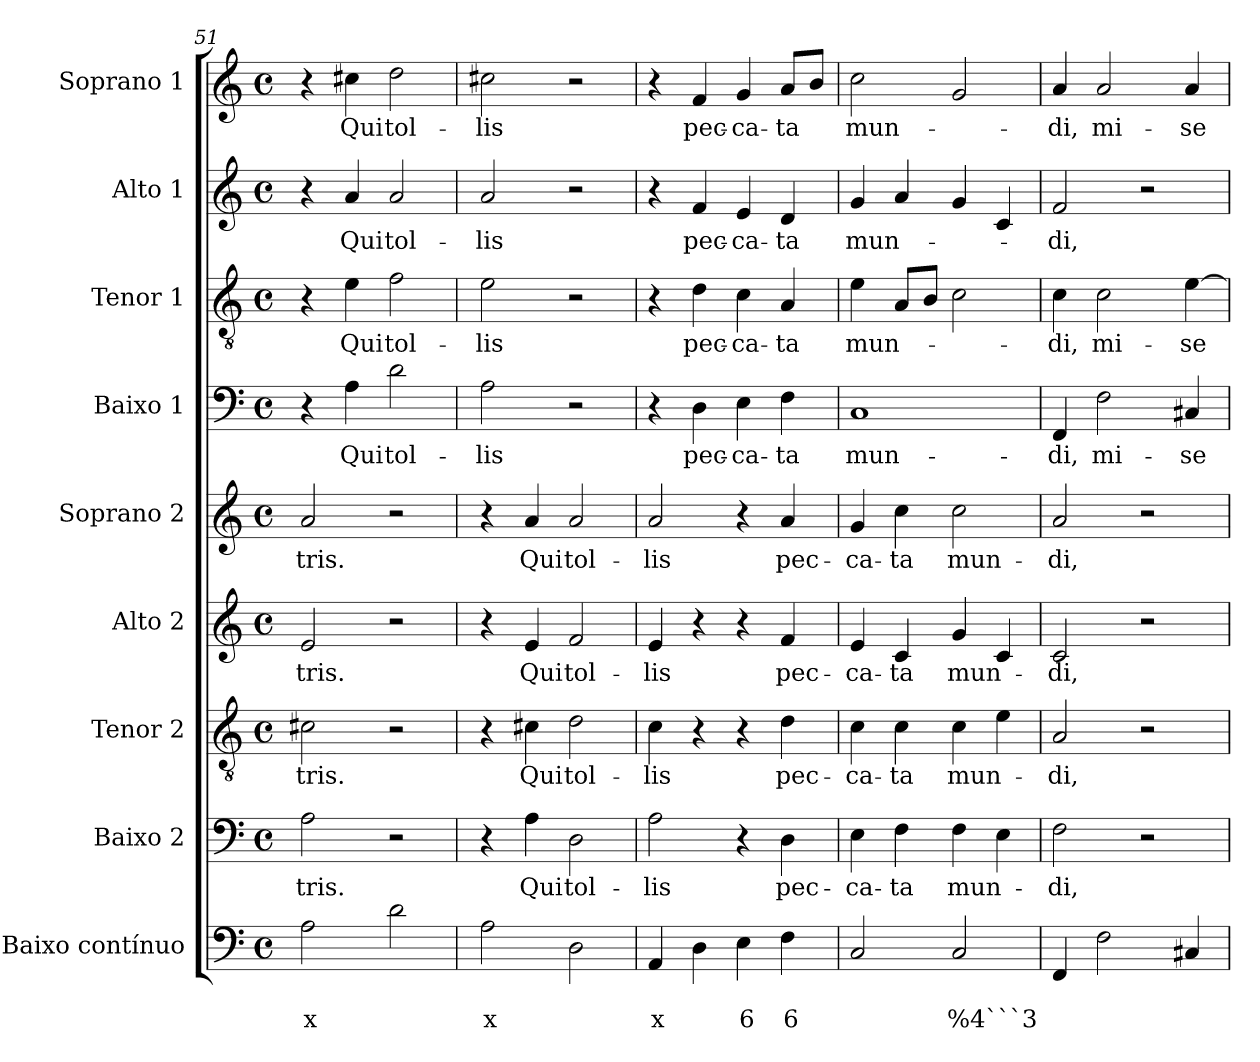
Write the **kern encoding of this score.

**kern	**text	**text	**kern	**text	**kern	**text	**kern	**text	**kern	**text	**kern	**text	**kern	**text	**kern	**text	**kern	**text
*part9	*part9	*part9	*part8	*part8	*part7	*part7	*part6	*part6	*part5	*part5	*part4	*part4	*part3	*part3	*part2	*part2	*part1	*part1
*staff9	*staff9	*staff9	*staff8	*staff8	*staff7	*staff7	*staff6	*staff6	*staff5	*staff5	*staff4	*staff4	*staff3	*staff3	*staff2	*staff2	*staff1	*staff1
*I"Baixo contínuo	*	*	*I"Baixo 2	*	*I"Tenor 2	*	*I"Alto 2	*	*I"Soprano 2	*	*I"Baixo 1	*	*I"Tenor 1	*	*I"Alto 1	*	*I"Soprano 1	*
*I'BC	*	*	*I'B 2	*	*I'T 2	*	*I'A 2	*	*I'S 2	*	*I'B 1	*	*I'T 1	*	*I'A 1	*	*I'S 1	*
*clefF4	*	*	*clefF4	*	*clefGv2	*	*clefG2	*	*clefG2	*	*clefF4	*	*clefGv2	*	*clefG2	*	*clefG2	*
*k[]	*	*	*k[]	*	*k[]	*	*k[]	*	*k[]	*	*k[]	*	*k[]	*	*k[]	*	*k[]	*
*C:	*	*	*C:	*	*C:	*	*C:	*	*C:	*	*C:	*	*C:	*	*C:	*	*C:	*
*M4/4	*	*	*M4/4	*	*M4/4	*	*M4/4	*	*M4/4	*	*M4/4	*	*M4/4	*	*M4/4	*	*M4/4	*
*met(c)	*	*	*met(c)	*	*met(c)	*	*met(c)	*	*met(c)	*	*met(c)	*	*met(c)	*	*met(c)	*	*met(c)	*
=51	=51	=51	=51	=51	=51	=51	=51	=51	=51	=51	=51	=51	=51	=51	=51	=51	=51	=51
!	!	!LO:LY:b	!	!LO:LY:b	!	!LO:LY:b	!	!LO:LY:b	!	!LO:LY:b	!	!	!	!	!	!	!	!
2A\	.	x	2A\	-tris.	2c#X\	-tris.	2e/	-tris.	2a/	-tris.	4r	.	4r	.	4r	.	4r	.
!	!	!	!	!	!	!	!	!	!	!	!	!LO:LY:b	!	!LO:LY:b	!	!LO:LY:b	!	!LO:LY:b
.	.	.	.	.	.	.	.	.	.	.	4A\	Qui	4e\	Qui	4a/	Qui	4cc#X\	Qui
!	!	!	!	!	!	!	!	!	!	!	!	!LO:LY:b	!	!LO:LY:b	!	!LO:LY:b	!	!LO:LY:b
2d\	.	.	2r	.	2r	.	2r	.	2r	.	2d\	tol-	2f\	tol-	2a/	tol-	2dd\	tol-
=52	=52	=52	=52	=52	=52	=52	=52	=52	=52	=52	=52	=52	=52	=52	=52	=52	=52	=52
!	!	!LO:LY:b	!	!	!	!	!	!	!	!	!	!LO:LY:b	!	!LO:LY:b	!	!LO:LY:b	!	!LO:LY:b
2A\	.	x	4r	.	4r	.	4r	.	4r	.	2A\	-lis	2e\	-lis	2a/	-lis	2cc#X\	-lis
!	!	!	!	!LO:LY:b	!	!LO:LY:b	!	!LO:LY:b	!	!LO:LY:b	!	!	!	!	!	!	!	!
.	.	.	4A\	Qui	4c#X\	Qui	4e/	Qui	4a/	Qui	.	.	.	.	.	.	.	.
!	!	!	!	!LO:LY:b	!	!LO:LY:b	!	!LO:LY:b	!	!LO:LY:b	!	!	!	!	!	!	!	!
2D\	.	.	2D\	tol-	2d\	tol-	2f/	tol-	2a/	tol-	2r	.	2r	.	2r	.	2r	.
=53	=53	=53	=53	=53	=53	=53	=53	=53	=53	=53	=53	=53	=53	=53	=53	=53	=53	=53
!	!	!LO:LY:b	!	!LO:LY:b	!	!LO:LY:b	!	!LO:LY:b	!	!LO:LY:b	!	!	!	!	!	!	!	!
4AA/	.	x	2A\	-lis	4c\	-lis	4e/	-lis	2a/	-lis	4r	.	4r	.	4r	.	4r	.
!	!	!	!	!	!	!	!	!	!	!	!	!LO:LY:b	!	!LO:LY:b	!	!LO:LY:b	!	!LO:LY:b
4D\	.	.	.	.	4r	.	4r	.	.	.	4D\	pec-	4d\	pec-	4f/	pec-	4f/	pec-
!	!	!LO:LY:b	!	!	!	!	!	!	!	!	!	!LO:LY:b	!	!LO:LY:b	!	!LO:LY:b	!	!LO:LY:b
4E\	.	6	4r	.	4r	.	4r	.	4r	.	4E\	-ca-	4c\	-ca-	4e/	-ca-	4g/	-ca-
!	!	!LO:LY:b	!	!LO:LY:b	!	!LO:LY:b	!	!LO:LY:b	!	!LO:LY:b	!	!LO:LY:b	!	!LO:LY:b	!	!LO:LY:b	!	!LO:LY:b
4F\	.	6	4D\	pec-	4d\	pec-	4f/	pec-	4a/	pec-	4F\	-ta	4A/	-ta	4d/	-ta	8a/L	-ta
.	.	.	.	.	.	.	.	.	.	.	.	.	.	.	.	.	8b/J	.
!!LO:PB:g=z
=54	=54	=54	=54	=54	=54	=54	=54	=54	=54	=54	=54	=54	=54	=54	=54	=54	=54	=54
!	!	!	!	!LO:LY:b	!	!LO:LY:b	!	!LO:LY:b	!	!LO:LY:b	!	!LO:LY:b	!	!LO:LY:b	!	!LO:LY:b	!	!LO:LY:b
2C/	.	.	4E\	-ca-	4c\	-ca-	4e/	-ca-	4g/	-ca-	1C	mun-	4e\	mun-	4g/	mun-	2cc\	mun-
!	!	!	!	!LO:LY:b	!	!LO:LY:b	!	!LO:LY:b	!	!LO:LY:b	!	!	!	!	!	!	!	!
.	.	.	4F\	-ta	4c\	-ta	4c/	-ta	4cc\	-ta	.	.	8A/L	.	4a/	.	.	.
.	.	.	.	.	.	.	.	.	.	.	.	.	8B/J	.	.	.	.	.
!	!	!LO:LY:b	!	!LO:LY:b	!	!LO:LY:b	!	!LO:LY:b	!	!LO:LY:b	!	!	!	!	!	!	!	!
2C/	.	%4```3	4F\	mun-	4c\	mun-	4g/	mun-	2cc\	mun-	.	.	2c\	.	4g/	.	2g/	.
.	.	.	4E\	.	4e\	.	4c/	.	.	.	.	.	.	.	4c/	.	.	.
=55	=55	=55	=55	=55	=55	=55	=55	=55	=55	=55	=55	=55	=55	=55	=55	=55	=55	=55
!	!	!	!	!LO:LY:b	!	!LO:LY:b	!	!LO:LY:b	!	!LO:LY:b	!	!LO:LY:b	!	!LO:LY:b	!	!LO:LY:b	!	!LO:LY:b
4FF/	.	.	2F\	-di,	2A/	-di,	2c/	-di,	2a/	-di,	4FF/	-di,	4c\	-di,	2f/	-di,	4a/	-di,
!	!	!	!	!	!	!	!	!	!	!	!	!LO:LY:b	!	!LO:LY:b	!	!	!	!LO:LY:b
2F\	.	.	.	.	.	.	.	.	.	.	2F\	mi-	2c\	mi-	.	.	2a/	mi-
.	.	.	2r	.	2r	.	2r	.	2r	.	.	.	.	.	2r	.	.	.
!	!	!	!	!	!	!	!	!	!	!	!	!LO:LY:b	!	!LO:LY:b	!	!	!	!LO:LY:b
4C#X/	.	.	.	.	.	.	.	.	.	.	4C#X/	-se-	[4e\	-se-	.	.	4a/	-se-
=	=	=	=	=	=	=	=	=	=	=	=	=	=	=	=	=	=	=
*-	*-	*-	*-	*-	*-	*-	*-	*-	*-	*-	*-	*-	*-	*-	*-	*-	*-	*-
